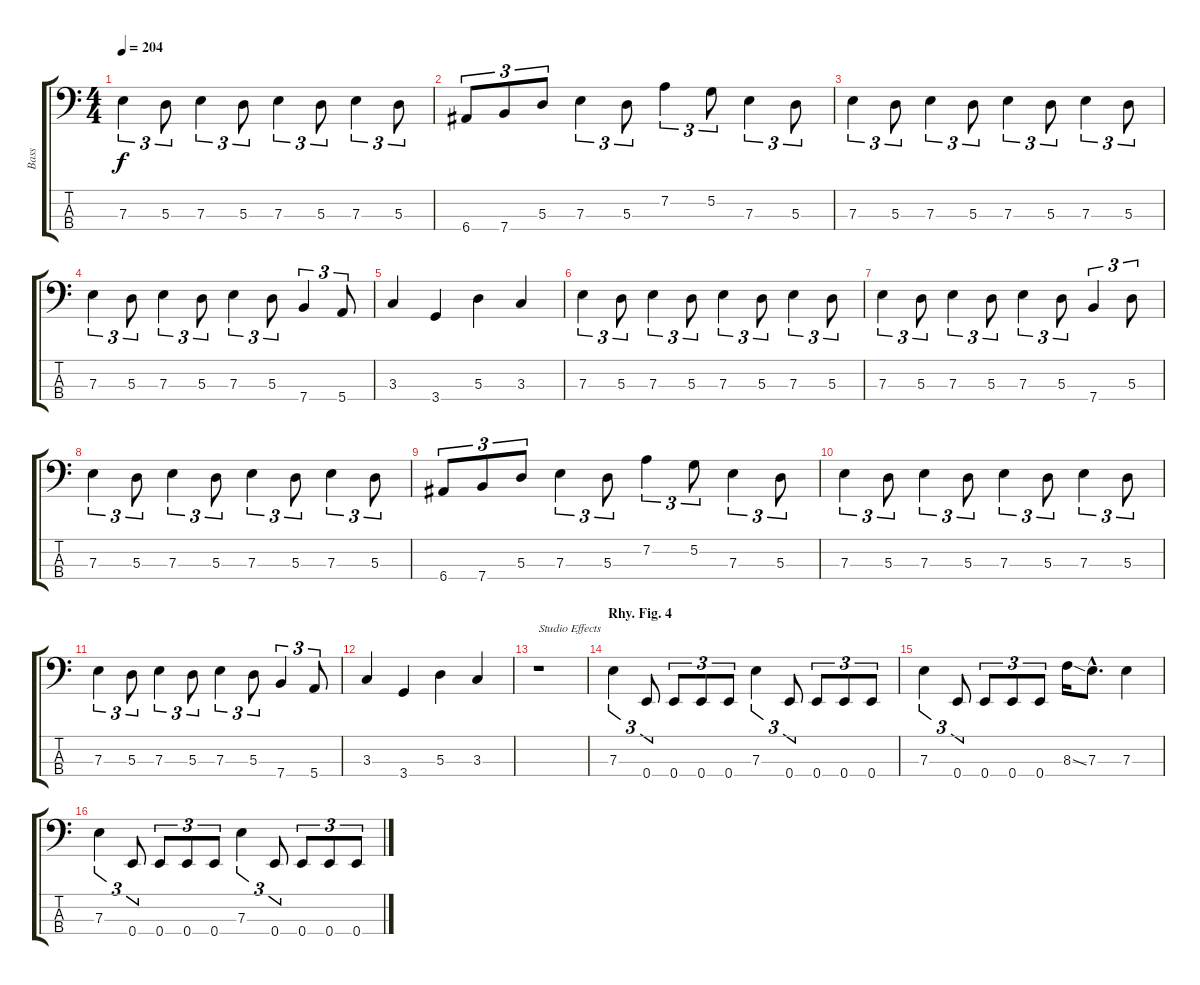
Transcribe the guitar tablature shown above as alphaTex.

\track ("Bass" "Bass") {instrument electricbassfinger}
\staff {score tabs}
\tuning (G2 D2 A1 E1) {hide}
\ts (4 4)
\tempo 204
\clef f4
\ks c
7.3.4{tu (3 2) dy f} 5.3.8{tu (3 2)} 7.3.4{tu (3 2)} 5.3.8{tu (3 2)} 7.3.4{tu (3 2)} 5.3.8{tu (3 2)} 7.3.4{tu (3 2)} 5.3.8{tu (3 2)} |
6.4.8{tu (3 2)} 7.4.8{tu (3 2)} 5.3.8{tu (3 2)} 7.3.4{tu (3 2)} 5.3.8{tu (3 2)} 7.2.4{tu (3 2)} 5.2.8{tu (3 2)} 7.3.4{tu (3 2)} 5.3.8{tu (3 2)} |
7.3.4{tu (3 2)} 5.3.8{tu (3 2)} 7.3.4{tu (3 2)} 5.3.8{tu (3 2)} 7.3.4{tu (3 2)} 5.3.8{tu (3 2)} 7.3.4{tu (3 2)} 5.3.8{tu (3 2)} |
7.3.4{tu (3 2)} 5.3.8{tu (3 2)} 7.3.4{tu (3 2)} 5.3.8{tu (3 2)} 7.3.4{tu (3 2)} 5.3.8{tu (3 2)} 7.4.4{tu (3 2)} 5.4.8{tu (3 2)} |
3.3.4 3.4.4 5.3.4 3.3.4 |
7.3.4{tu (3 2)} 5.3.8{tu (3 2)} 7.3.4{tu (3 2)} 5.3.8{tu (3 2)} 7.3.4{tu (3 2)} 5.3.8{tu (3 2)} 7.3.4{tu (3 2)} 5.3.8{tu (3 2)} |
7.3.4{tu (3 2)} 5.3.8{tu (3 2)} 7.3.4{tu (3 2)} 5.3.8{tu (3 2)} 7.3.4{tu (3 2)} 5.3.8{tu (3 2)} 7.4.4{tu (3 2)} 5.3.8{tu (3 2)} |
7.3.4{tu (3 2)} 5.3.8{tu (3 2)} 7.3.4{tu (3 2)} 5.3.8{tu (3 2)} 7.3.4{tu (3 2)} 5.3.8{tu (3 2)} 7.3.4{tu (3 2)} 5.3.8{tu (3 2)} |
6.4.8{tu (3 2)} 7.4.8{tu (3 2)} 5.3.8{tu (3 2)} 7.3.4{tu (3 2)} 5.3.8{tu (3 2)} 7.2.4{tu (3 2)} 5.2.8{tu (3 2)} 7.3.4{tu (3 2)} 5.3.8{tu (3 2)} |
7.3.4{tu (3 2)} 5.3.8{tu (3 2)} 7.3.4{tu (3 2)} 5.3.8{tu (3 2)} 7.3.4{tu (3 2)} 5.3.8{tu (3 2)} 7.3.4{tu (3 2)} 5.3.8{tu (3 2)} |
7.3.4{tu (3 2)} 5.3.8{tu (3 2)} 7.3.4{tu (3 2)} 5.3.8{tu (3 2)} 7.3.4{tu (3 2)} 5.3.8{tu (3 2)} 7.4.4{tu (3 2)} 5.4.8{tu (3 2)} |
3.3.4 3.4.4 5.3.4 3.3.4 |
r.1{txt "Studio Effects"} |
\section ("" "Rhy. Fig. 4")
7.3.4{tu (3 2)} 0.4.8{tu (3 2)} 0.4.8{tu (3 2)} 0.4.8{tu (3 2)} 0.4.8{tu (3 2)} 7.3.4{tu (3 2)} 0.4.8{tu (3 2)} 0.4.8{tu (3 2)} 0.4.8{tu (3 2)} 0.4.8{tu (3 2)} |
7.3.4{tu (3 2)} 0.4.8{tu (3 2)} 0.4.8{tu (3 2)} 0.4.8{tu (3 2)} 0.4.8{tu (3 2)} 8.3{ss}.16 7.3{hac}.8{d} 7.3.4 |
7.3.4{tu (3 2)} 0.4.8{tu (3 2)} 0.4.8{tu (3 2)} 0.4.8{tu (3 2)} 0.4.8{tu (3 2)} 7.3.4{tu (3 2)} 0.4.8{tu (3 2)} 0.4.8{tu (3 2)} 0.4.8{tu (3 2)} 0.4.8{tu (3 2)}
